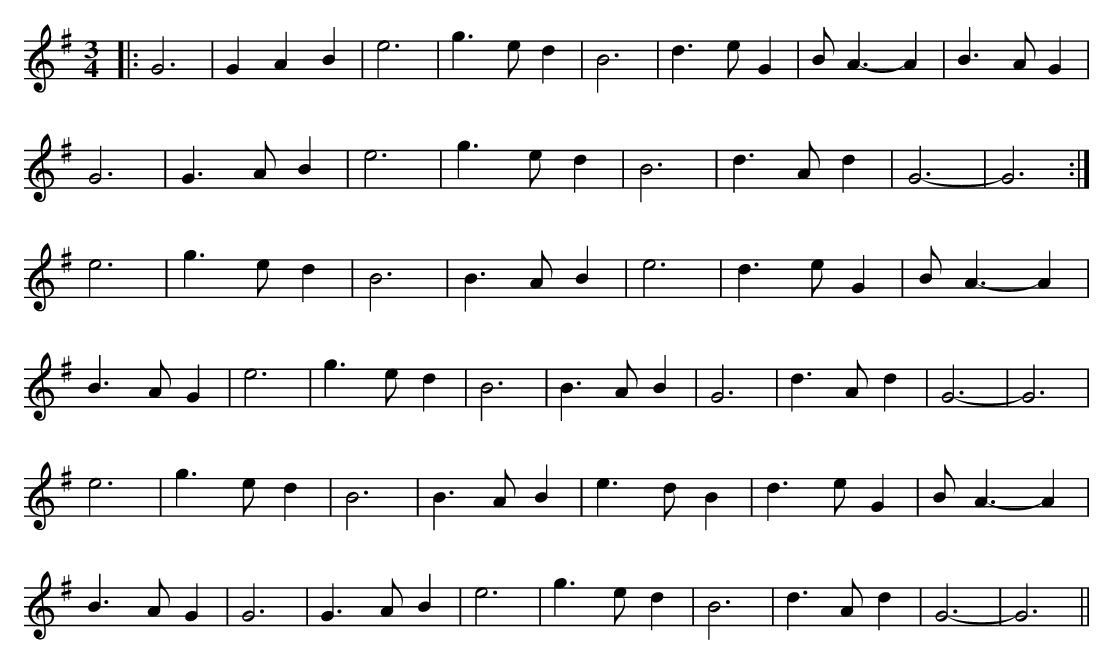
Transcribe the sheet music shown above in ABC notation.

X:1
M:3/4
K:G
|:G6|G2A2B2|e6|g3ed2|B6|d3eG2|BA3-A2|B3AG2|
G6|G3AB2|e6|g3ed2|B6|d3Ad2|G6-|G6:|
e6|g3ed2|B6|B3AB2|e6|d3eG2|BA3-A2|
B3AG2|e6|g3ed2|B6|B3AB2|G6|d3Ad2|G6-|G6|
e6|g3ed2|B6|B3AB2|e3d B2|d3eG2|BA3-A2|
B3AG2|G6|G3AB2|e6|g3ed2|B6|d3Ad2|G6-|G6||
